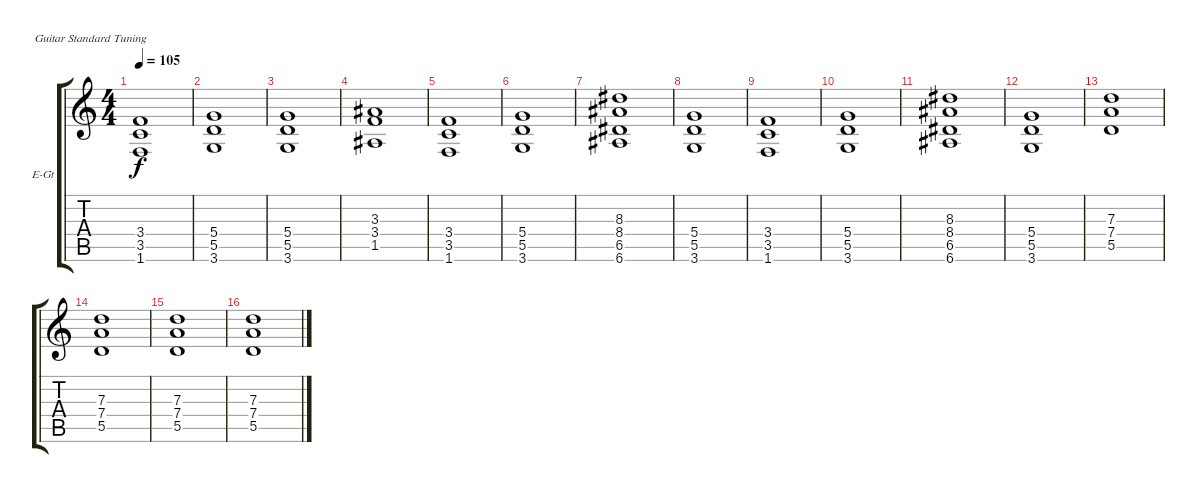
\defaultSystemsLayout 4
\bracketExtendMode groupsimilarinstruments
\firstSystemTrackNameOrientation horizontal
\otherSystemsTrackNameOrientation horizontal
\track ("Electric Guitar" "E-Gt") {instrument overdrivenguitar}
\staff {score tabs}
\tuning (E4 B3 G3 D3 A2 E2)
\ts (4 4)
\tempo 105
\clef g2
\ks c
(1.6 3.5 3.4).1{dy f} |
(5.4 5.5 3.6).1 |
(3.6 5.5 5.4).1 |
(1.5 3.4 3.3).1 |
(1.6 3.5 3.4).1 |
(5.4 5.5 3.6).1 |
(6.6 6.5 8.4 8.3).1 |
(3.6 5.5 5.4).1 |
(3.4 3.5 1.6).1 |
(3.6 5.5 5.4).1 |
(6.6 6.5 8.4 8.3).1 |
(3.6 5.5 5.4).1 |
(7.4 5.5 7.3).1 |
(5.5 7.4 7.3).1 |
(7.4 5.5 7.3).1 |
(5.5 7.4 7.3).1
